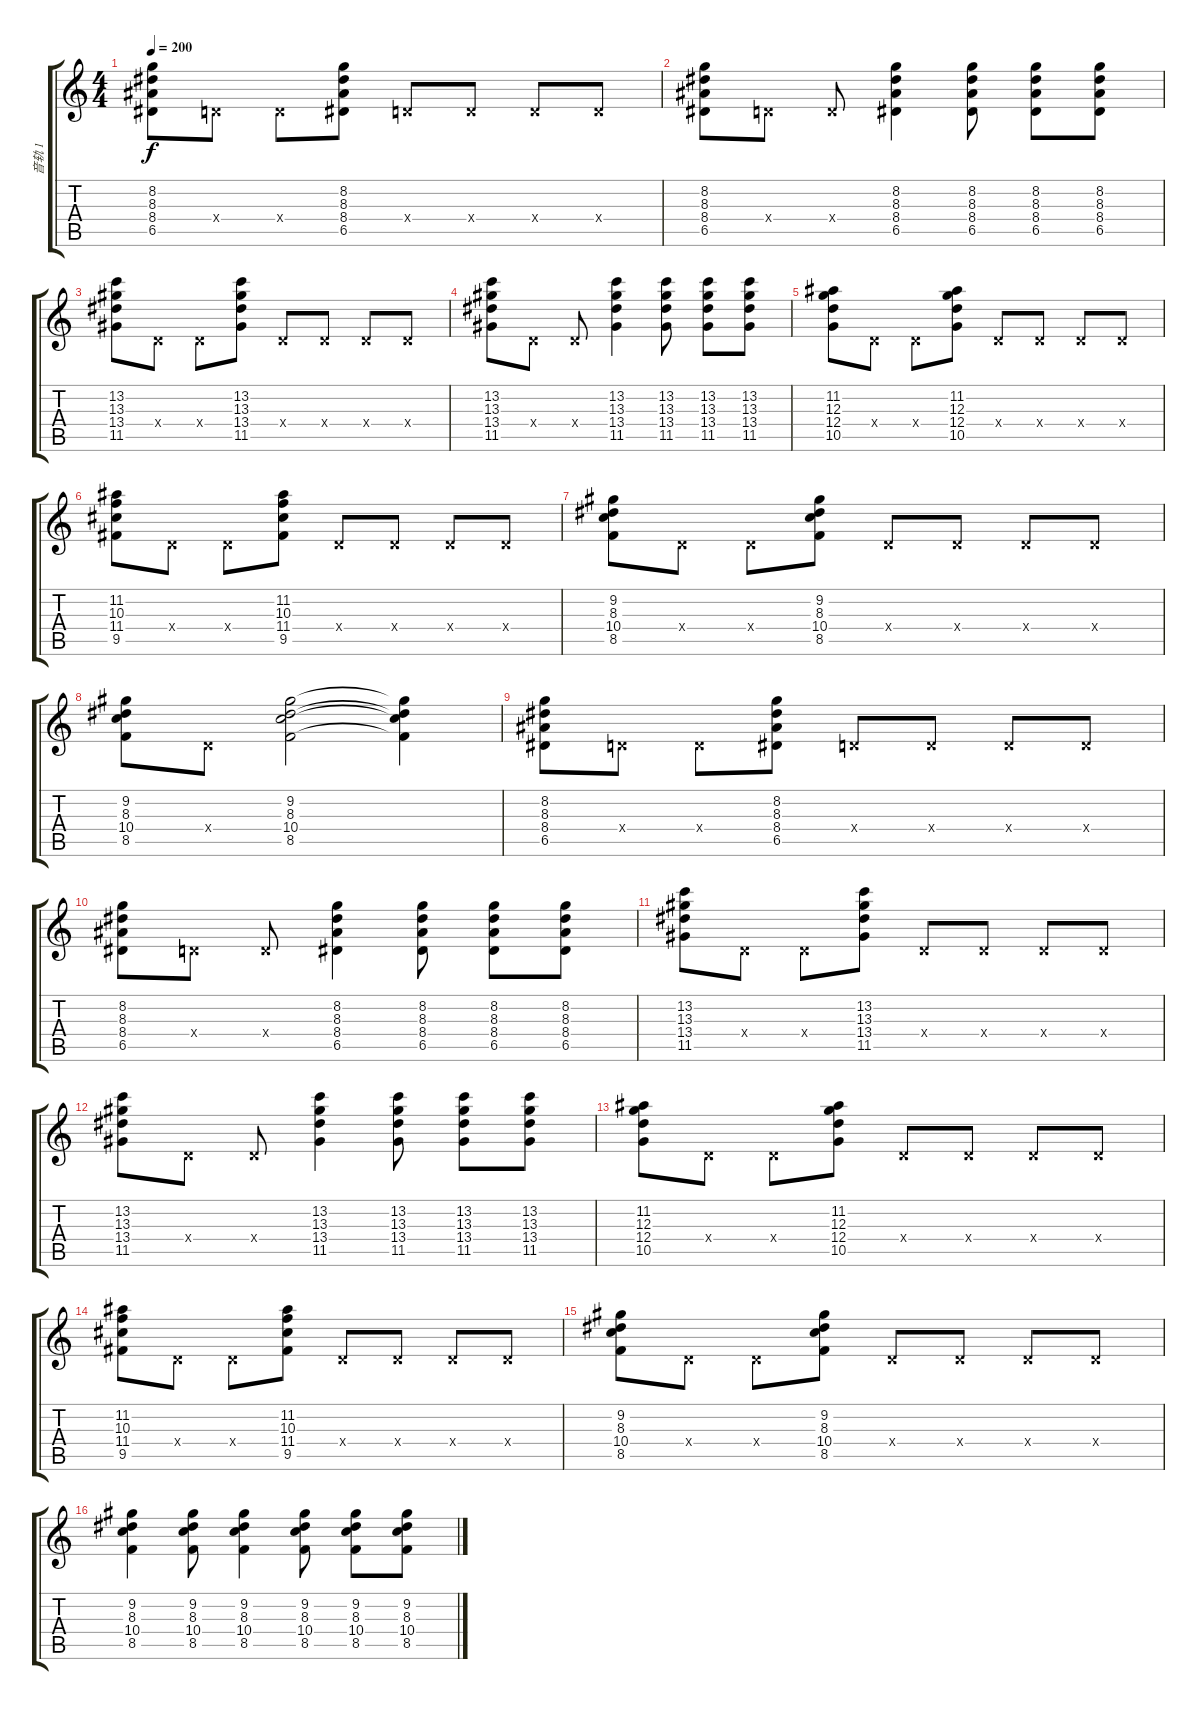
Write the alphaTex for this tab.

\track ("音轨 1" "音轨 1") {instrument acousticguitarsteel}
\staff {score tabs}
\tuning (E4 B3 G3 D3 A2 E2) {hide}
\ts (4 4)
\tempo 200
\clef g2
\ks c
(8.2 8.3 8.4 6.5).8{dy f} 0.4{x}.8 0.4{x}.8 (8.2 8.3 8.4 6.5).8 0.4{x}.8 0.4{x}.8 0.4{x}.8 0.4{x}.8 |
(8.2 8.3 8.4 6.5).8 0.4{x}.8 0.4{x}.8 (8.2 8.3 8.4 6.5).4 (8.2 8.3 8.4 6.5).8 (8.2 8.3 8.4 6.5).8 (8.2 8.3 8.4 6.5).8 |
(13.2 13.3 13.4 11.5).8 0.4{x}.8 0.4{x}.8 (13.2 13.3 13.4 11.5).8 0.4{x}.8 0.4{x}.8 0.4{x}.8 0.4{x}.8 |
(13.2 13.3 13.4 11.5).8 0.4{x}.8 0.4{x}.8 (13.2 13.3 13.4 11.5).4 (13.2 13.3 13.4 11.5).8 (13.2 13.3 13.4 11.5).8 (13.2 13.3 13.4 11.5).8 |
(11.2 12.3 12.4 10.5).8 0.4{x}.8 0.4{x}.8 (11.2 12.3 12.4 10.5).8 0.4{x}.8 0.4{x}.8 0.4{x}.8 0.4{x}.8 |
(11.2 10.3 11.4 9.5).8 0.4{x}.8 0.4{x}.8 (11.2 10.3 11.4 9.5).8 0.4{x}.8 0.4{x}.8 0.4{x}.8 0.4{x}.8 |
(9.2 8.3 10.4 8.5).8 0.4{x}.8 0.4{x}.8 (9.2 8.3 10.4 8.5).8 0.4{x}.8 0.4{x}.8 0.4{x}.8 0.4{x}.8 |
(9.2 8.3 10.4 8.5).8 0.4{x}.8 (9.2 8.3 10.4 8.5).2 (9.2{t} 8.3{t} 10.4{t} 8.5{t}).4 |
(8.2 8.3 8.4 6.5).8 0.4{x}.8 0.4{x}.8 (8.2 8.3 8.4 6.5).8 0.4{x}.8 0.4{x}.8 0.4{x}.8 0.4{x}.8 |
(8.2 8.3 8.4 6.5).8 0.4{x}.8 0.4{x}.8 (8.2 8.3 8.4 6.5).4 (8.2 8.3 8.4 6.5).8 (8.2 8.3 8.4 6.5).8 (8.2 8.3 8.4 6.5).8 |
(13.2 13.3 13.4 11.5).8 0.4{x}.8 0.4{x}.8 (13.2 13.3 13.4 11.5).8 0.4{x}.8 0.4{x}.8 0.4{x}.8 0.4{x}.8 |
(13.2 13.3 13.4 11.5).8 0.4{x}.8 0.4{x}.8 (13.2 13.3 13.4 11.5).4 (13.2 13.3 13.4 11.5).8 (13.2 13.3 13.4 11.5).8 (13.2 13.3 13.4 11.5).8 |
(11.2 12.3 12.4 10.5).8 0.4{x}.8 0.4{x}.8 (11.2 12.3 12.4 10.5).8 0.4{x}.8 0.4{x}.8 0.4{x}.8 0.4{x}.8 |
(11.2 10.3 11.4 9.5).8 0.4{x}.8 0.4{x}.8 (11.2 10.3 11.4 9.5).8 0.4{x}.8 0.4{x}.8 0.4{x}.8 0.4{x}.8 |
(9.2 8.3 10.4 8.5).8 0.4{x}.8 0.4{x}.8 (9.2 8.3 10.4 8.5).8 0.4{x}.8 0.4{x}.8 0.4{x}.8 0.4{x}.8 |
(9.2 8.3 10.4 8.5).4 (9.2 8.3 10.4 8.5).8 (9.2 8.3 10.4 8.5).4 (9.2 8.3 10.4 8.5).8 (9.2 8.3 10.4 8.5).8 (9.2 8.3 10.4 8.5).8
